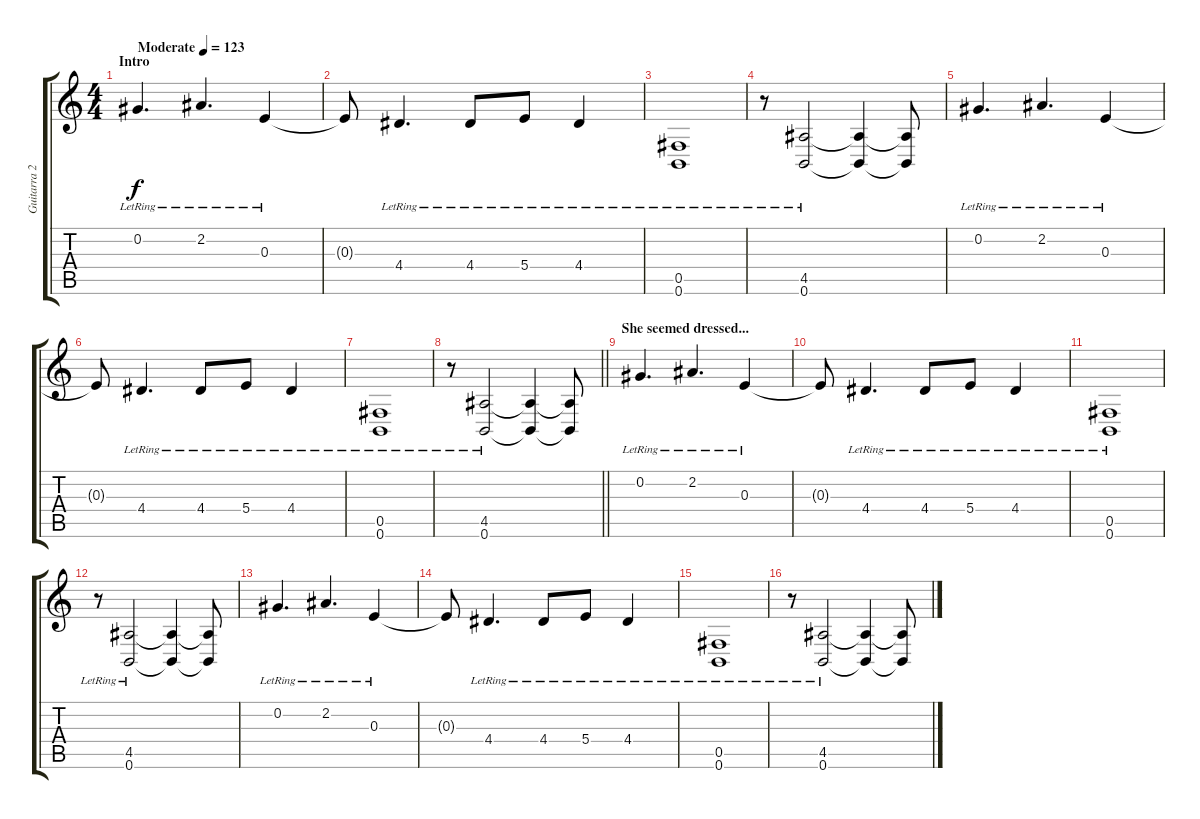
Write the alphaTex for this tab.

\track ("Guitarra 2" "Guitarra 2") {instrument acousticguitarsteel}
\staff {score tabs}
\tuning (Db4 Ab3 E3 B2 Gb2 B1) {hide}
\ts (4 4)
\section ("" "Intro")
\tempo (123 "Moderate")
\clef g2
\ks c
0.2{lr}.4{d dy f instrument acousticguitarsteel} 2.2{lr}.4{d} 0.3{lr}.4 |
0.3{t}.8 4.4{lr}.4{d} 4.4{lr}.8 5.4{lr}.8 4.4{lr}.4 |
(0.5{lr} 0.6{lr}).1 |
r.8 (4.5{lr} 0.6{lr}).2 (4.5{t} 0.6{t}).4 (4.5{t} 0.6{t}).8 |
0.2{lr}.4{d} 2.2{lr}.4{d} 0.3{lr}.4 |
0.3{t}.8 4.4{lr}.4{d} 4.4{lr}.8 5.4{lr}.8 4.4{lr}.4 |
(0.5{lr} 0.6{lr}).1 |
\barLineRight lightlight
r.8 (4.5{lr} 0.6{lr}).2 (4.5{t} 0.6{t}).4 (4.5{t} 0.6{t}).8 |
\section ("" "She seemed dressed...")
0.2{lr}.4{d} 2.2{lr}.4{d} 0.3{lr}.4 |
0.3{t}.8 4.4{lr}.4{d} 4.4{lr}.8 5.4{lr}.8 4.4{lr}.4 |
(0.5{lr} 0.6{lr}).1 |
r.8 (4.5{lr} 0.6{lr}).2 (4.5{t} 0.6{t}).4 (4.5{t} 0.6{t}).8 |
0.2{lr}.4{d} 2.2{lr}.4{d} 0.3{lr}.4 |
0.3{t}.8 4.4{lr}.4{d} 4.4{lr}.8 5.4{lr}.8 4.4{lr}.4 |
(0.5{lr} 0.6{lr}).1 |
r.8 (4.5{lr} 0.6{lr}).2 (4.5{t} 0.6{t}).4 (4.5{t} 0.6{t}).8
